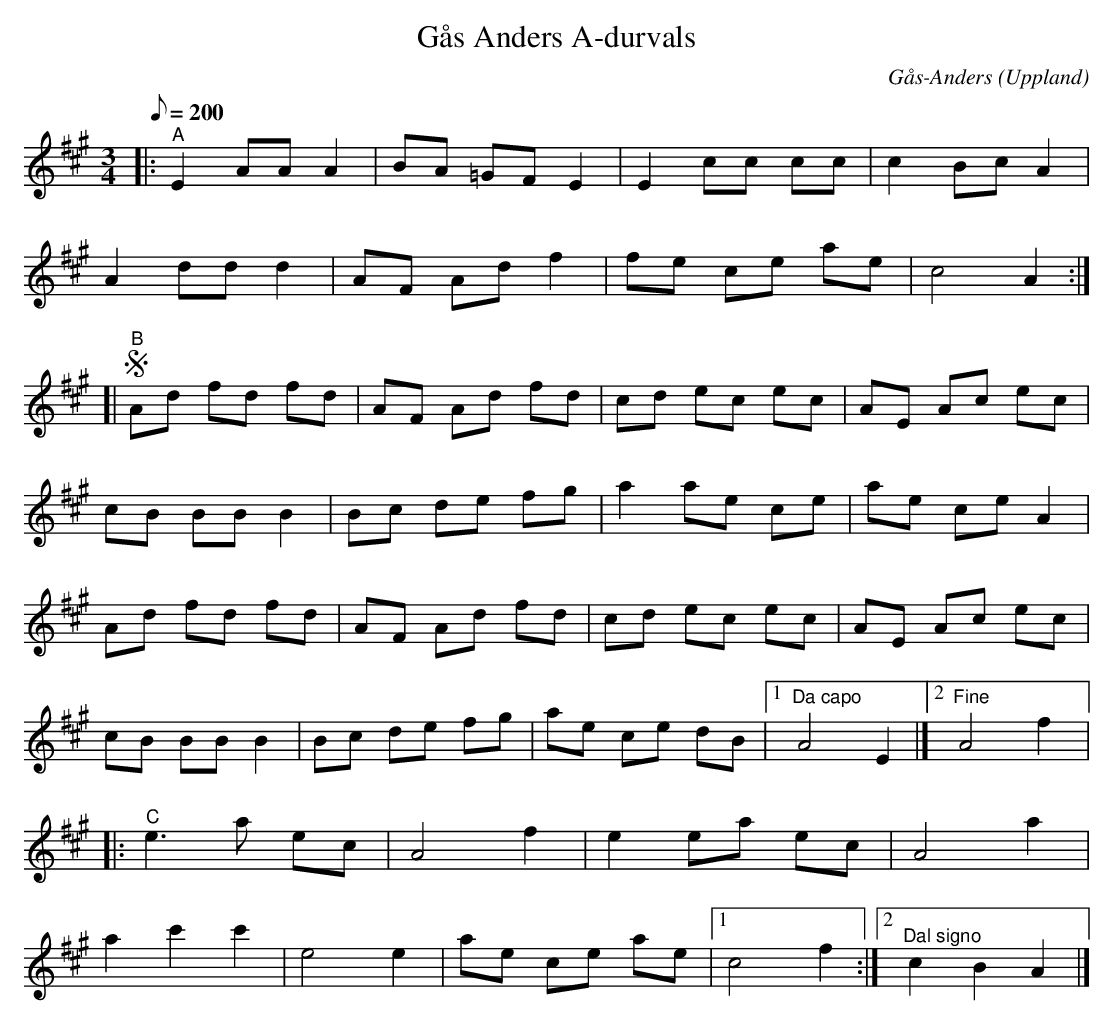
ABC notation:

X:1
T:Gås Anders A-durvals
C:Gås-Anders
O:Uppland
M:3/4
L:1/8
Q:200
K:A
|: "^A" E2 AA A2 | BA =GF E2 | E2 cc cc | c2 Bc A2 |
A2 dd d2 | AF Ad f2 | fe ce ae | c4 A2 :|
[| "^B" !segno! Ad fd fd | AF Ad fd | cd ec ec | AE Ac ec |
cB BB B2 | Bc de fg | a2 ae ce | ae ce A2 |
Ad fd fd | AF Ad fd | cd ec ec | AE Ac ec |
cB BB B2 | Bc de fg | ae ce dB |1 "^Da capo" A4 E2 |]2 "^Fine" A4 f2 |:
"^C" e3 a ec | A4 f2 |e2 ea ec | A4 a2 |
a2 c'2 c'2 | e4 e2 | ae ce ae |1 c4 f2 :|2 "^Dal signo" c2 B2 A2 |]
